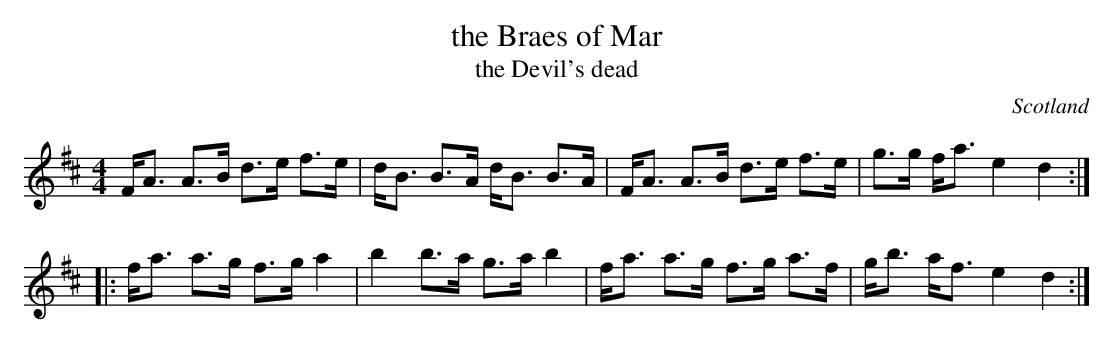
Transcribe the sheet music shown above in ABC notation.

X:1
T:the Braes of Mar
T:the Devil's dead
M:4/4
O:Scotland
K:D major
F<A A>B d>e f>e|d<B B>A d<B B>A|\
F<A A>B d>e f>e|g>g f<a e2d2::
f<a a>g f>g a2| b2 b>a g>a b2|\
f<a a>g f>g a>f|g<b a<f e2 d2:|
